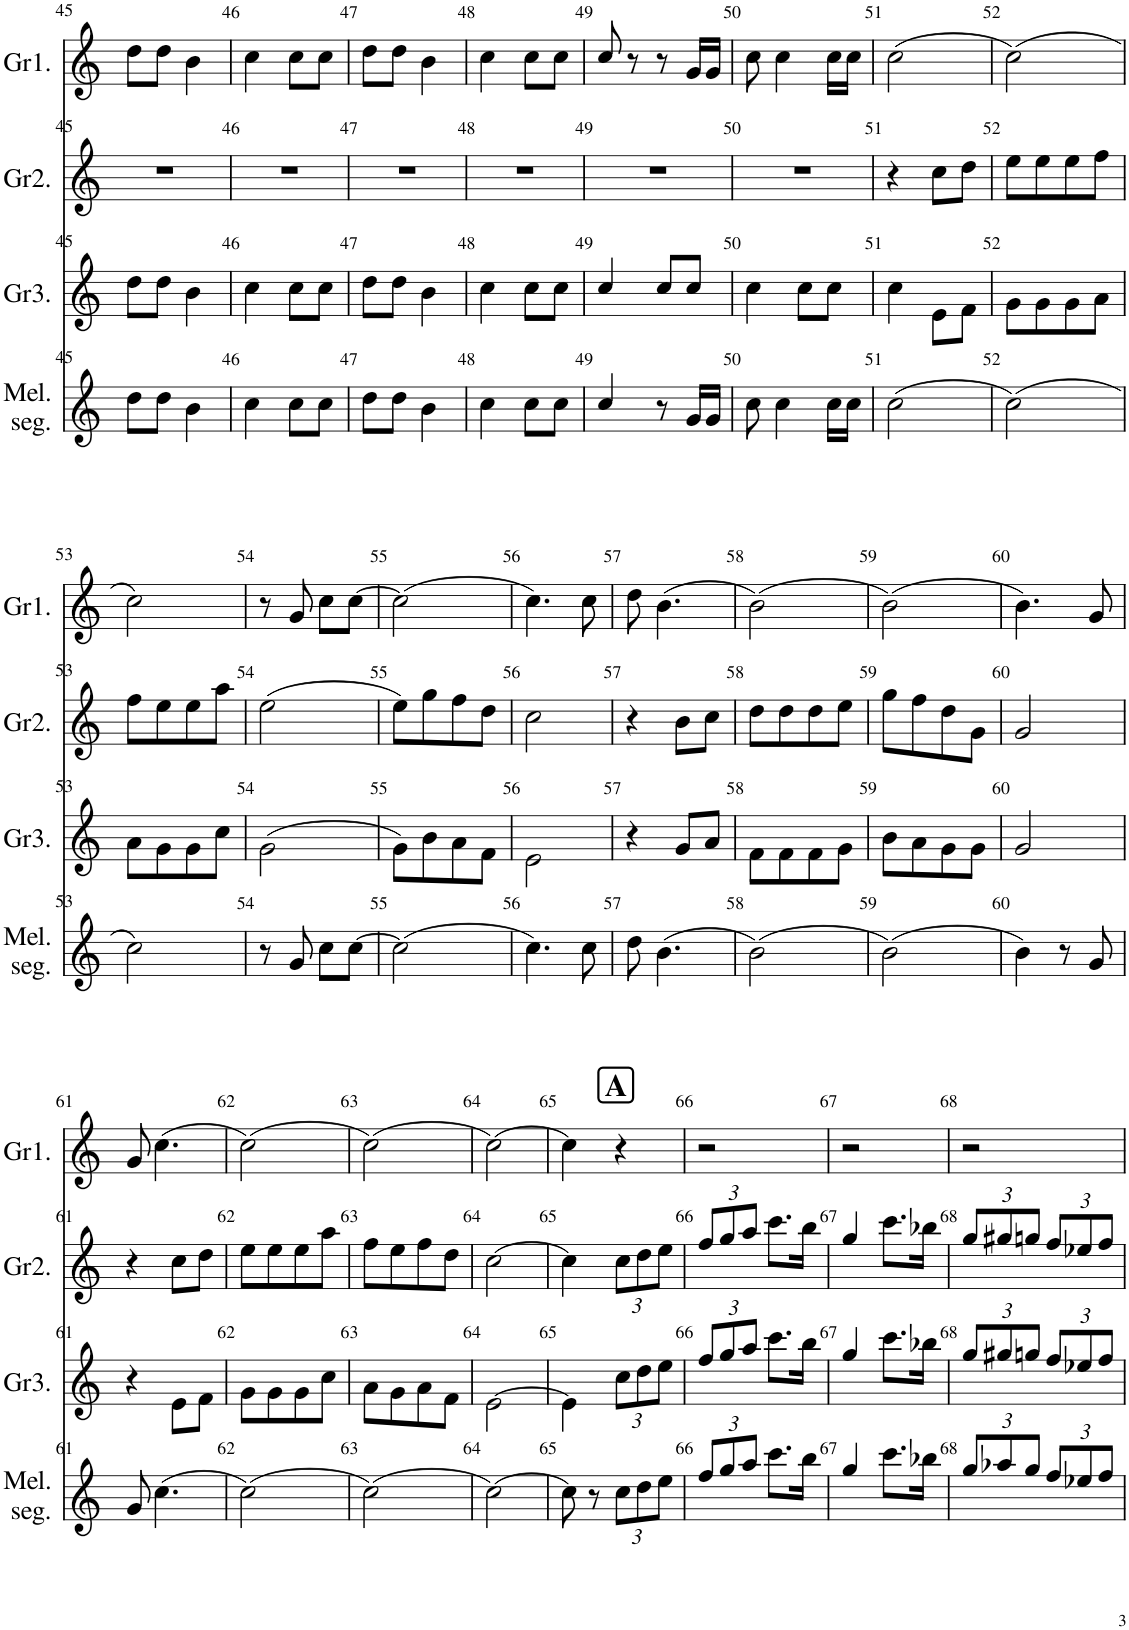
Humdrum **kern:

**kern	**kern	**kern	**kern
*part4	*part3	*part2	*part1
*staff4	*staff3	*staff2	*staff1
*I"Melodia seguida	*I"Gralla3	*I"Gralla2	*I"Gralla1
*I'Mel. seg.	*I'Gr3.	*I'Gr2.	*I'Gr1.
!!LO:PB:g=z
*clefG2	*clefG2	*clefG2	*clefG2
*k[]	*k[]	*k[]	*k[]
*M2/4	*M2/4	*M2/4	*M2/4
=45	=45	=45	=45
8dd\L	8dd\L	2r	8dd\L
8dd\J	8dd\J	.	8dd\J
4b\	4b\	.	4b\
=46	=46	=46	=46
4cc\	4cc\	2r	4cc\
8cc\L	8cc\L	.	8cc\L
8cc\J	8cc\J	.	8cc\J
=47	=47	=47	=47
8dd\L	8dd\L	2r	8dd\L
8dd\J	8dd\J	.	8dd\J
4b\	4b\	.	4b\
=48	=48	=48	=48
4cc\	4cc\	2r	4cc\
8cc\L	8cc\L	.	8cc\L
8cc\J	8cc\J	.	8cc\J
=49	=49	=49	=49
4cc/	4cc/	2r	8cc/
.	.	.	8r
8r	8cc/L	.	8r
16g/LL	8cc/J	.	16g/LL
16g/JJ	.	.	16g/JJ
=50	=50	=50	=50
8cc\	4cc\	2r	8cc\
4cc\	.	.	4cc\
.	8cc\L	.	.
16cc\LL	8cc\J	.	16cc\LL
16cc\JJ	.	.	16cc\JJ
=51	=51	=51	=51
(>2cc\	4cc\	4r	(>2cc\
.	8e\L	8cc\L	.
.	8f\J	8dd\J	.
=52	=52	=52	=52
(>2cc\)	8g\L	8ee\L	(>2cc\)
.	8g\	8ee\	.
.	8g\	8ee\	.
.	8a\J	8ff\J	.
!!LO:LB:g=z
=53	=53	=53	=53
2cc\)	8a\L	8ff\L	2cc\)
.	8g\	8ee\	.
.	8g\	8ee\	.
.	8cc\J	8aa\J	.
=54	=54	=54	=54
8r	(>2g\	(>2ee\	8r
8g/	.	.	8g/
8cc\L	.	.	8cc\L
[>8cc\J	.	.	[>8cc\J
=55	=55	=55	=55
(>2cc\]	8g\L)	8ee\L)	(>2cc\]
.	8b\	8gg\	.
.	8a\	8ff\	.
.	8f\J	8dd\J	.
=56	=56	=56	=56
4.cc\)	2e\	2cc\	4.cc\)
8cc\	.	.	8cc\
=57	=57	=57	=57
8dd\	4r	4r	8dd\
(>4.b\	.	.	(>4.b\
.	8g/L	8b\L	.
.	8a/J	8cc\J	.
=58	=58	=58	=58
(>2b\)	8f\L	8dd\L	(>2b\)
.	8f\	8dd\	.
.	8f\	8dd\	.
.	8g\J	8ee\J	.
=59	=59	=59	=59
(>2b\)	8b\L	8gg\L	(>2b\)
.	8a\	8ff\	.
.	8g\	8dd\	.
.	8g\J	8g\J	.
=60	=60	=60	=60
4b\)	2g/	2g/	4.b\)
8r	.	.	.
8g/	.	.	8g/
!!LO:LB:g=z
=61	=61	=61	=61
8g/	4r	4r	8g/
(>4.cc\	.	.	(>4.cc\
.	8e\L	8cc\L	.
.	8f\J	8dd\J	.
=62	=62	=62	=62
(>2cc\)	8g\L	8ee\L	(>2cc\)
.	8g\	8ee\	.
.	8g\	8ee\	.
.	8cc\J	8aa\J	.
=63	=63	=63	=63
(>2cc\)	8a\L	8ff\L	(>2cc\)
.	8g\	8ee\	.
.	8a\	8ff\	.
.	8f\J	8dd\J	.
=64	=64	=64	=64
[>2cc\)	[>2e\	[>2cc\	[>2cc\)
!!LO:REH:place=s1:a:B:cj:fs=14:t=A:qo=1
=65	=65	=65	=65
8cc\]	4e\]	4cc\]	4cc\]
8r	.	.	.
*Xbrackettup	*Xbrackettup	*Xbrackettup	*
12cc\L	12cc\L	12cc\L	4r
12dd\	12dd\	12dd\	.
12ee\J	12ee\J	12ee\J	.
=66	=66	=66	=66
12ff/L	12ff/L	12ff/L	2r
12gg/	12gg/	12gg/	.
12aa/J	12aa/J	12aa/J	.
8.ccc\L	8.ccc\L	8.ccc\L	.
16bb\Jk	16bb\Jk	16bb\Jk	.
=67	=67	=67	=67
4gg/	4gg/	4gg/	2r
8.ccc\L	8.ccc\L	8.ccc\L	.
16bb-X\Jk	16bb-X\Jk	16bb-X\Jk	.
=68	=68	=68	=68
12gg/L	12gg/L	12gg/L	2r
12aa-X/	12gg#X/	12gg#X/	.
12gg/J	12ggn/J	12ggn/J	.
12ff/L	12ff/L	12ff/L	.
12ee-X/	12ee-X/	12ee-X/	.
12ff/J	12ff/J	12ff/J	.
=	=	=	=
*-	*-	*-	*-
